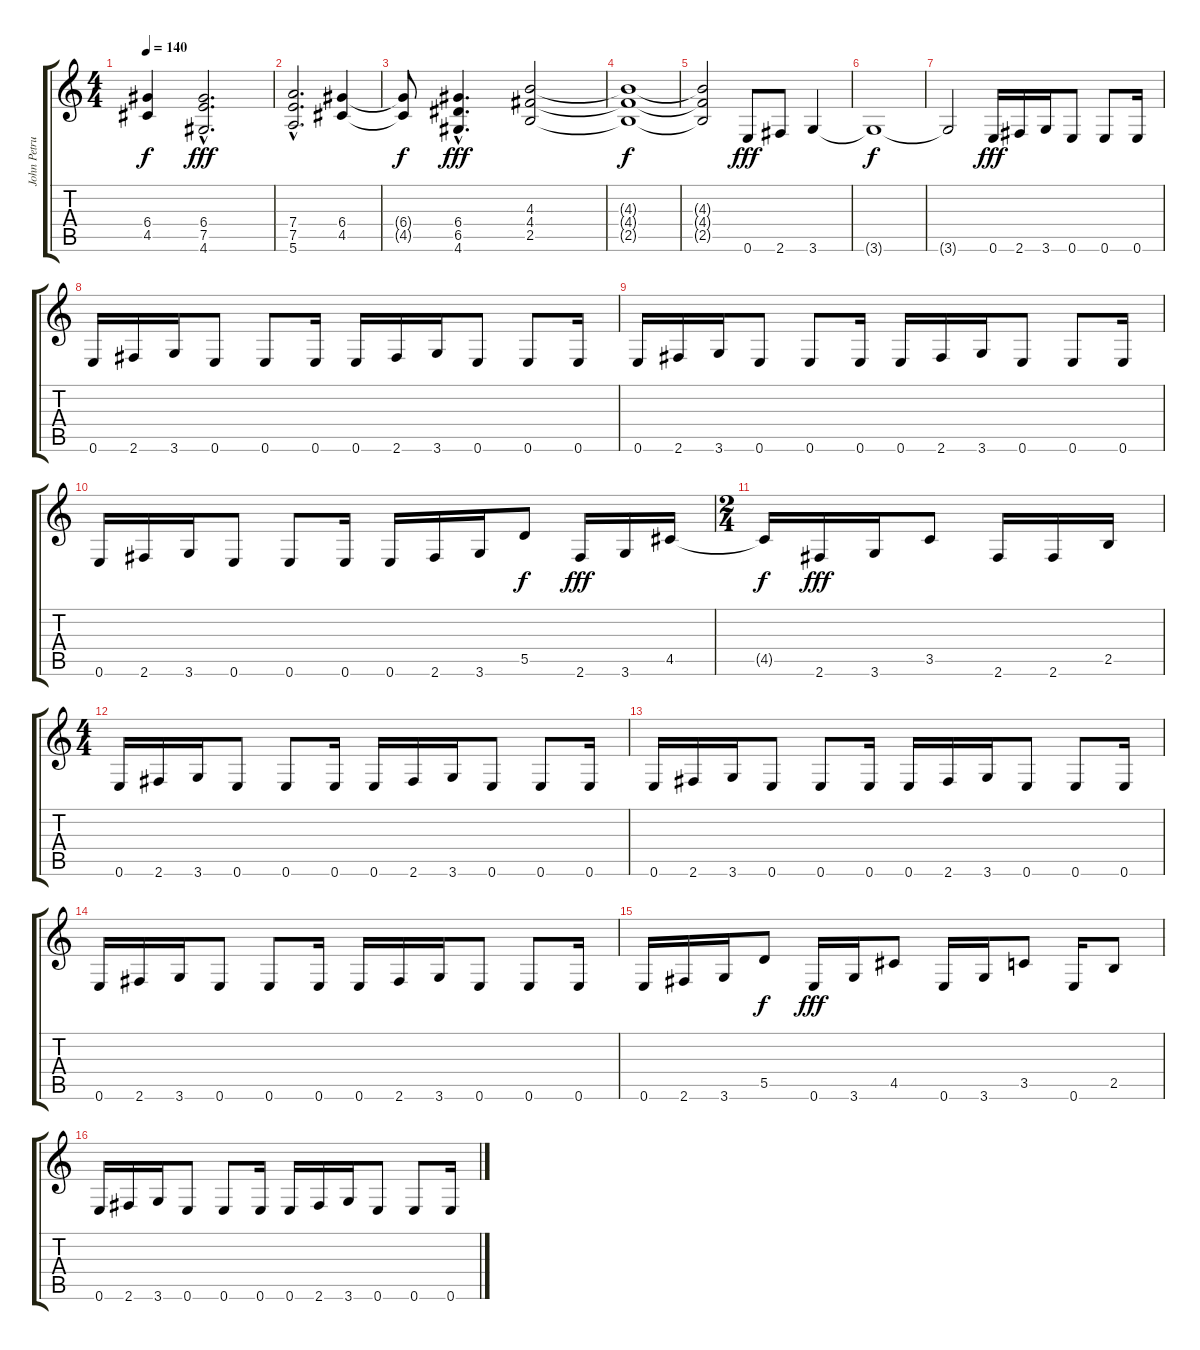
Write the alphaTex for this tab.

\track ("John Petrucci" "John Petru") {instrument distortionguitar}
\staff {score tabs}
\tuning (E4 B3 G3 D3 A2 E2) {hide}
\ts (4 4)
\tempo 140
\clef g2
\ks c
(6.4{t} 4.5{t}).4{dy f} (6.4{hac} 7.5{hac} 4.6{hac}).2{d dy fff} |
(7.4{hac} 7.5{hac} 5.6{hac}).2{d} (6.4 4.5).4 |
(6.4{t} 4.5{t}).8{dy f} (6.4{hac} 6.5{hac} 4.6{hac}).4{d dy fff} (4.3 4.4 2.5).2 |
(4.3{t} 4.4{t} 2.5{t}).1{dy f} |
(4.3{t} 4.4{t} 2.5{t}).2 0.6.8{dy fff} 2.6.8 3.6.4 |
3.6{t}.1{dy f} |
3.6{t}.2 0.6.16{dy fff} 2.6.16 3.6.16 0.6.8 0.6.8 0.6.16 |
0.6.16 2.6.16 3.6.16 0.6.8 0.6.8 0.6.16 0.6.16 2.6.16 3.6.16 0.6.8 0.6.8 0.6.16 |
0.6.16 2.6.16 3.6.16 0.6.8 0.6.8 0.6.16 0.6.16 2.6.16 3.6.16 0.6.8 0.6.8 0.6.16 |
0.6.16 2.6.16 3.6.16 0.6.8 0.6.8 0.6.16 0.6.16 2.6.16 3.6.16 5.5.8{dy f} 2.6.16{dy fff} 3.6.16 4.5.16 |
\ts (2 4)
4.5{t}.16{dy f} 2.6.16{dy fff} 3.6.16 3.5.8 2.6.16 2.6.16 2.5.16 |
\ts (4 4)
0.6.16 2.6.16 3.6.16 0.6.8 0.6.8 0.6.16 0.6.16 2.6.16 3.6.16 0.6.8 0.6.8 0.6.16 |
0.6.16 2.6.16 3.6.16 0.6.8 0.6.8 0.6.16 0.6.16 2.6.16 3.6.16 0.6.8 0.6.8 0.6.16 |
0.6.16 2.6.16 3.6.16 0.6.8 0.6.8 0.6.16 0.6.16 2.6.16 3.6.16 0.6.8 0.6.8 0.6.16 |
0.6.16 2.6.16 3.6.16 5.5.8{dy f} 0.6.16{dy fff} 3.6.16 4.5.8 0.6.16 3.6.16 3.5.8 0.6.16 2.5.8 |
0.6.16 2.6.16 3.6.16 0.6.8 0.6.8 0.6.16 0.6.16 2.6.16 3.6.16 0.6.8 0.6.8 0.6.16
